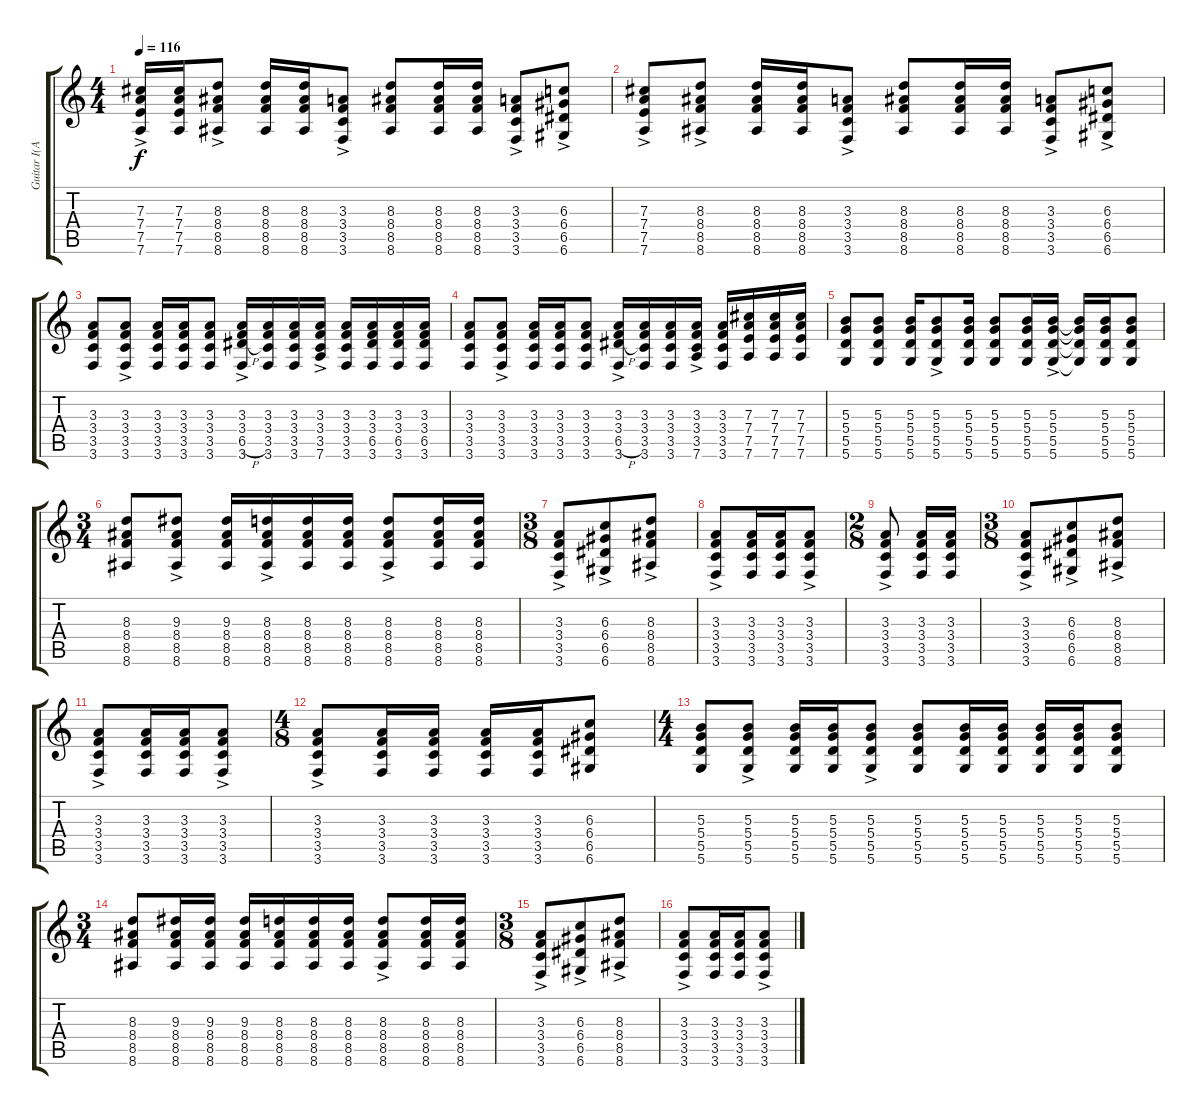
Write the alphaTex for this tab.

\track ("Guitar I(Acoustic+Capo@3 Fret)" "Guitar I(A") {instrument acousticguitarnylon}
\staff {score tabs}
\tuning (D4 A3 Gb3 D3 A2 D2) {hide}
\ts (4 4)
\tempo 116
\clef g2
\ks c
(7.3{ac} 7.4{ac} 7.5{ac} 7.6{ac}).16{dy f} (7.3 7.4 7.5 7.6).16 (8.3{ac} 8.4{ac} 8.5{ac} 8.6{ac}).8 (8.3 8.4 8.5 8.6).16 (8.3 8.4 8.5 8.6).16 (3.3{ac} 3.4{ac} 3.5{ac} 3.6{ac}).8 (8.3 8.4 8.5 8.6).8 (8.3 8.4 8.5 8.6).16 (8.3 8.4 8.5 8.6).16 (3.3{ac} 3.4{ac} 3.5{ac} 3.6{ac}).8 (6.3{ac} 6.4{ac} 6.5{ac} 6.6{ac}).8 |
(7.3{ac} 7.4{ac} 7.5{ac} 7.6{ac}).8 (8.3{ac} 8.4{ac} 8.5{ac} 8.6{ac}).8 (8.3 8.4 8.5 8.6).16 (8.3 8.4 8.5 8.6).16 (3.3{ac} 3.4{ac} 3.5{ac} 3.6{ac}).8 (8.3 8.4 8.5 8.6).8 (8.3 8.4 8.5 8.6).16 (8.3 8.4 8.5 8.6).16 (3.3{ac} 3.4{ac} 3.5{ac} 3.6{ac}).8 (6.3{ac} 6.4{ac} 6.5{ac} 6.6{ac}).8 |
(3.3 3.4 3.5 3.6).8 (3.3{ac} 3.4{ac} 3.5{ac} 3.6{ac}).8 (3.3 3.4 3.5 3.6).16 (3.3 3.4 3.5 3.6).16 (3.3 3.4 3.5 3.6).8 (3.3{ac} 3.4{ac} 6.5{h ac} 3.6{ac}).16 (3.3 3.4 3.5 3.6).16 (3.3 3.4 3.5 3.6).16 (3.3{ac} 3.4{ac} 3.5{ac} 7.6{ac}).16 (3.3 3.4 3.5 3.6).16 (3.3 3.4 6.5 3.6).16 (3.3 3.4 6.5 3.6).16 (3.3 3.4 6.5 3.6).16 |
(3.3 3.4 3.5 3.6).8 (3.3{ac} 3.4{ac} 3.5{ac} 3.6{ac}).8 (3.3 3.4 3.5 3.6).16 (3.3 3.4 3.5 3.6).16 (3.3 3.4 3.5 3.6).8 (3.3{ac} 3.4{ac} 6.5{h ac} 3.6{ac}).16 (3.3 3.4 3.5 3.6).16 (3.3 3.4 3.5 3.6).16 (3.3{ac} 3.4{ac} 3.5{ac} 7.6{ac}).16 (3.3 3.4 3.5 3.6).16 (7.3 7.4 7.5 7.6).16 (7.3 7.4 7.5 7.6).16 (7.3 7.4 7.5 7.6).16 |
(5.3 5.4 5.5 5.6).8 (5.3 5.4 5.5 5.6).8 (5.3 5.4 5.5 5.6).16 (5.3{ac} 5.4{ac} 5.5{ac} 5.6{ac}).8 (5.3 5.4 5.5 5.6).16 (5.3 5.4 5.5 5.6).8 (5.3 5.4 5.5 5.6).16 (5.3{ac} 5.4{ac} 5.5{ac} 5.6{ac}).16 (5.3{t} 5.4{t} 5.5{t} 5.6{t}).16 (5.3 5.4 5.5 5.6).16 (5.3 5.4 5.5 5.6).8 |
\ts (3 4)
(8.3 8.4 8.5 8.6).8 (9.3{ac} 8.4{ac} 8.5{ac} 8.6{ac}).8 (9.3 8.4 8.5 8.6).16 (8.3{ac} 8.4{ac} 8.5{ac} 8.6{ac}).16 (8.3 8.4 8.5 8.6).16 (8.3 8.4 8.5 8.6).16 (8.3{ac} 8.4{ac} 8.5{ac} 8.6{ac}).8 (8.3 8.4 8.5 8.6).16 (8.3 8.4 8.5 8.6).16 |
\ts (3 8)
(3.3{ac} 3.4{ac} 3.5{ac} 3.6{ac}).8 (6.3{ac} 6.4{ac} 6.5{ac} 6.6{ac}).8 (8.3{ac} 8.4{ac} 8.5{ac} 8.6{ac}).8 |
(3.3{ac} 3.4{ac} 3.5{ac} 3.6{ac}).8 (3.3 3.4 3.5 3.6).16 (3.3 3.4 3.5 3.6).16 (3.3{ac} 3.4{ac} 3.5{ac} 3.6{ac}).8 |
\ts (2 8)
(3.3{ac} 3.4{ac} 3.5{ac} 3.6{ac}).8 (3.3 3.4 3.5 3.6).16 (3.3 3.4 3.5 3.6).16 |
\ts (3 8)
(3.3{ac} 3.4{ac} 3.5{ac} 3.6{ac}).8 (6.3{ac} 6.4{ac} 6.5{ac} 6.6{ac}).8 (8.3{ac} 8.4{ac} 8.5{ac} 8.6{ac}).8 |
(3.3{ac} 3.4{ac} 3.5{ac} 3.6{ac}).8 (3.3 3.4 3.5 3.6).16 (3.3 3.4 3.5 3.6).16 (3.3{ac} 3.4{ac} 3.5{ac} 3.6{ac}).8 |
\ts (4 8)
(3.3{ac} 3.4{ac} 3.5{ac} 3.6{ac}).8 (3.3 3.4 3.5 3.6).16 (3.3 3.4 3.5 3.6).16 (3.3 3.4 3.5 3.6).16 (3.3 3.4 3.5 3.6).16 (6.3 6.4 6.5 6.6).8 |
\ts (4 4)
(5.3 5.4 5.5 5.6).8 (5.3{ac} 5.4{ac} 5.5{ac} 5.6{ac}).8 (5.3 5.4 5.5 5.6).16 (5.3 5.4 5.5 5.6).16 (5.3{ac} 5.4{ac} 5.5{ac} 5.6{ac}).8 (5.3 5.4 5.5 5.6).8 (5.3 5.4 5.5 5.6).16 (5.3 5.4 5.5 5.6).16 (5.3 5.4 5.5 5.6).16 (5.3 5.4 5.5 5.6).16 (5.3 5.4 5.5 5.6).8 |
\ts (3 4)
(8.3 8.4 8.5 8.6).8 (9.3 8.4 8.5 8.6).16 (9.3 8.4 8.5 8.6).16 (9.3 8.4 8.5 8.6).16 (8.3 8.4 8.5 8.6).16 (8.3 8.4 8.5 8.6).16 (8.3 8.4 8.5 8.6).16 (8.3{ac} 8.4{ac} 8.5{ac} 8.6{ac}).8 (8.3 8.4 8.5 8.6).16 (8.3 8.4 8.5 8.6).16 |
\ts (3 8)
(3.3{ac} 3.4{ac} 3.5{ac} 3.6{ac}).8 (6.3{ac} 6.4{ac} 6.5{ac} 6.6{ac}).8 (8.3{ac} 8.4{ac} 8.5{ac} 8.6{ac}).8 |
(3.3{ac} 3.4{ac} 3.5{ac} 3.6{ac}).8 (3.3 3.4 3.5 3.6).16 (3.3 3.4 3.5 3.6).16 (3.3{ac} 3.4{ac} 3.5{ac} 3.6{ac}).8
